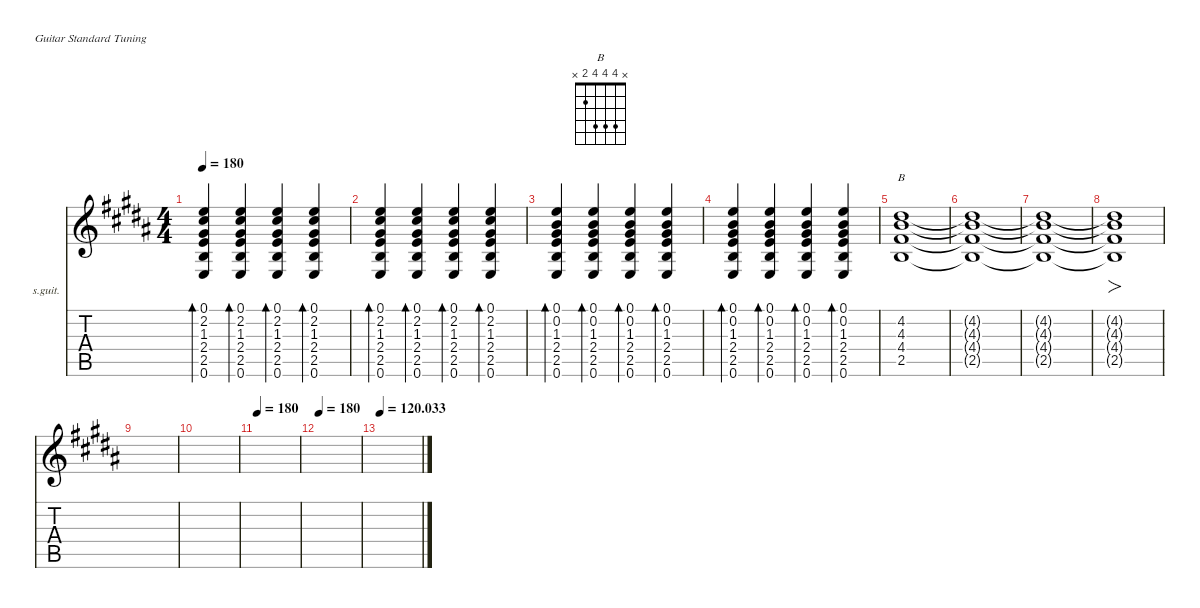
\defaultSystemsLayout 4
\hideDynamics
\bracketExtendMode nobrackets
\firstSystemTrackNameOrientation horizontal
\otherSystemsTrackNameOrientation horizontal
\track ("Guitar II" "s.guit.") {instrument acousticguitarsteel}
\staff {score tabs}
\tuning (E4 B3 G3 D3 A2 E2)
\chord ("B" x 4 4 4 2 x) {showfingering false}
\ts (4 4)
\tempo 180
\clef g2
\ks b
(0.6 2.5 2.4 1.3 2.2 0.1).4{bd 30 dy mp} (0.6 2.5 2.4 1.3 2.2 0.1).4{bd 30} (0.6 2.5 2.4 1.3 2.2 0.1).4{bd 30} (0.6 2.5 2.4 1.3 2.2 0.1).4{bd 30} |
(0.6 2.5 2.4 1.3 2.2 0.1).4{bd 30} (0.6 2.5 2.4 1.3 2.2 0.1).4{bd 30} (0.6 2.5 2.4 1.3 2.2 0.1).4{bd 30} (0.6 2.5 2.4 1.3 2.2 0.1).4{bd 30} |
(0.6 2.5 2.4 1.3 0.2 0.1).4{bd 30} (0.6 2.5 2.4 1.3 0.2 0.1).4{bd 30} (0.6 2.5 2.4 1.3 0.2 0.1).4{bd 30} (0.6 2.5 2.4 1.3 0.2 0.1).4{bd 30} |
(0.6 2.5 2.4 1.3 0.2 0.1).4{bd 30} (0.6 2.5 2.4 1.3 0.2 0.1).4{bd 30} (0.6 2.5 2.4 1.3 0.2 0.1).4{bd 30} (0.6 2.5 2.4 1.3 0.2 0.1).4{bd 30} |
(2.5 4.4 4.3 4.2).1{ch "B" dy mf} |
(2.5{t} 4.4{t} 4.3{t} 4.2{t}).1 |
(2.5{t} 4.4{t} 4.3{t} 4.2{t}).1 |
(2.5{t} 4.4{t} 4.3{t} 4.2{t}).1{fo} |
|
|
\tempo 180
|
\tempo 180
|
\tempo
120.033
